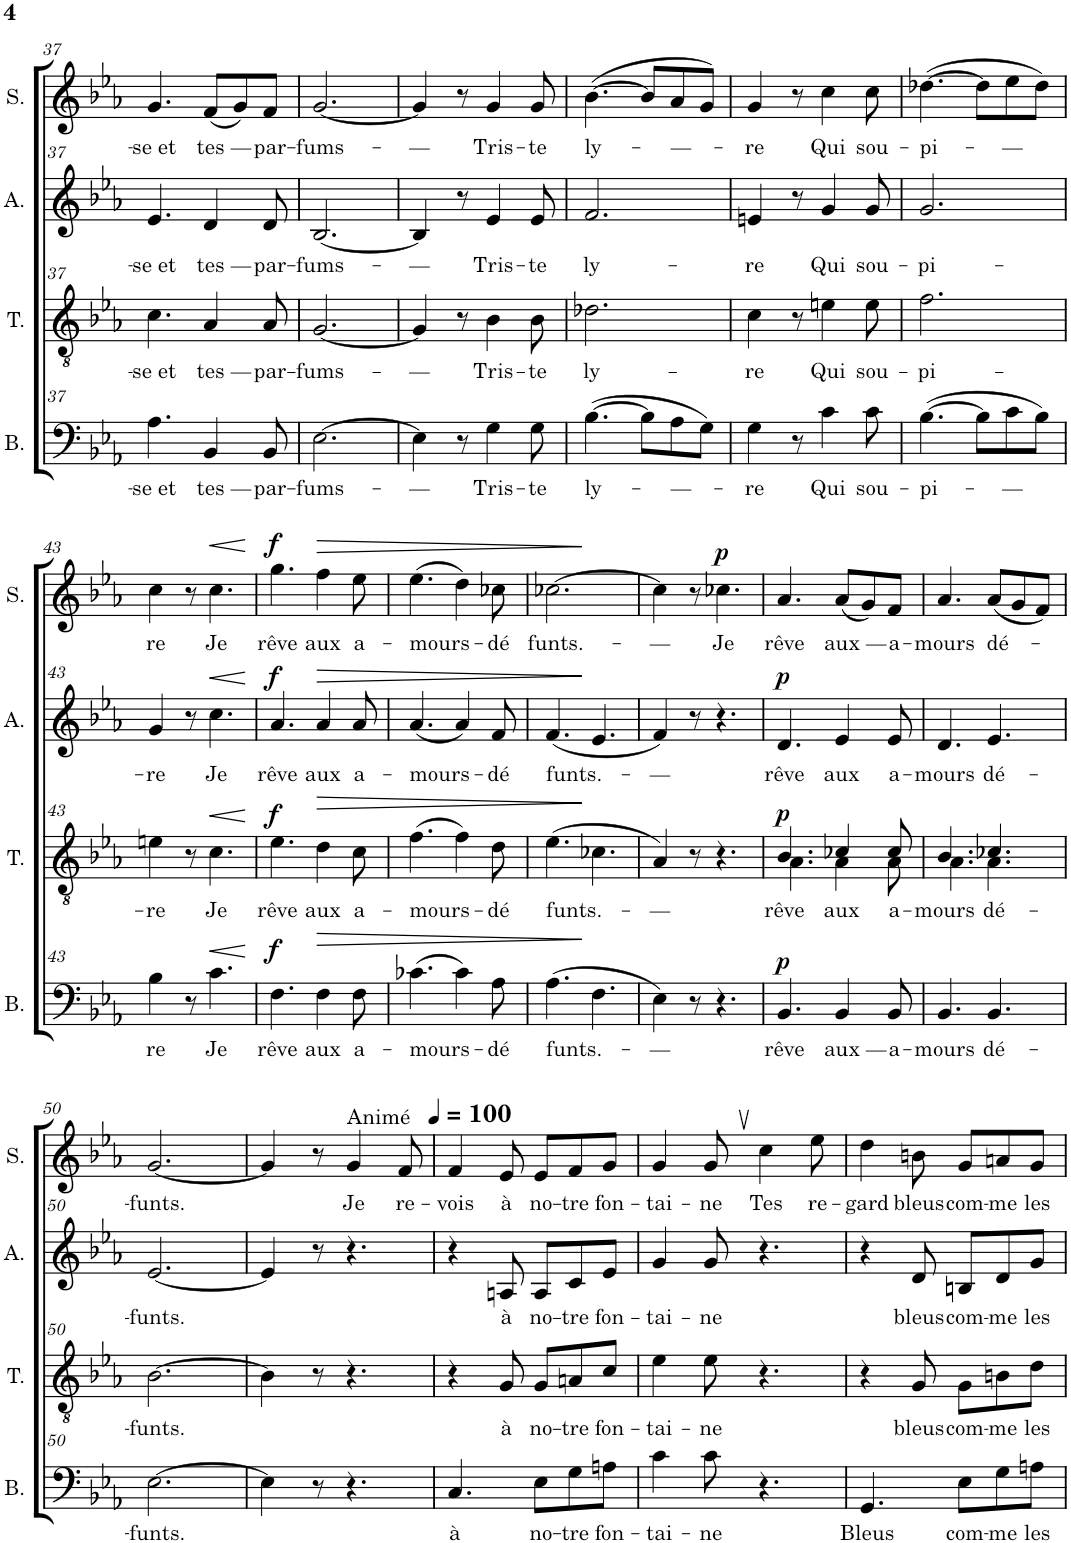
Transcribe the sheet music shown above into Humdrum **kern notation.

**kern	**text	**dynam	**kern	**text	**dynam	**kern	**text	**dynam	**kern	**text	**dynam
*part4	*part4	*part4	*part3	*part3	*part3	*part2	*part2	*part2	*part1	*part1	*part1
*staff4	*staff4	*staff4	*staff3	*staff3	*staff3	*staff2	*staff2	*staff2	*staff1	*staff1	*staff1
*I"Basse	*	*	*I"Ténor	*	*	*I"Alto	*	*	*I"Soprano	*	*
*I'B.	*	*	*I'T.	*	*	*I'A.	*	*	*I'S.	*	*
!!LO:PB:g=z
*clefF4	*	*	*clefGv2	*	*	*clefG2	*	*	*clefG2	*	*
*k[b-e-a-]	*	*	*k[b-e-a-]	*	*	*k[b-e-a-]	*	*	*k[b-e-a-]	*	*
*M6/8	*	*	*M6/8	*	*	*M6/8	*	*	*M6/8	*	*
=37	=37	=37	=37	=37	=37	=37	=37	=37	=37	=37	=37
!	!LO:LY:b	!	!	!LO:LY:b	!	!	!LO:LY:b	!	!	!LO:LY:b	!
4.A-\	-se et	.	4.c\	-se et	.	4.e-/	-se et	.	4.g/	-se et	.
!	!LO:LY:b	!	!	!LO:LY:b	!	!	!LO:LY:b	!	!	!LO:LY:b	!
4BB-/	tes —	.	4A-/	tes —	.	4d/	tes —	.	(8f/L	tes —	.
.	.	.	.	.	.	.	.	.	8g/)	.	.
!	!LO:LY:b	!	!	!LO:LY:b	!	!	!LO:LY:b	!	!	!LO:LY:b	!
8BB-/	par-	.	8A-/	par-	.	8d/	par-	.	8f/J	par-	.
=38	=38	=38	=38	=38	=38	=38	=38	=38	=38	=38	=38
!	!LO:LY:b	!	!	!LO:LY:b	!	!	!LO:LY:b	!	!	!LO:LY:b	!
[2.E-\	-fums-	.	[2.G/	-fums-	.	[2.B-/	-fums-	.	[2.g/	-fums-	.
=39	=39	=39	=39	=39	=39	=39	=39	=39	=39	=39	=39
!	!LO:LY:b	!	!	!LO:LY:b	!	!	!LO:LY:b	!	!	!LO:LY:b	!
4E-\]	-—	.	4G/]	-—	.	4B-/]	-—	.	4g/]	-—	.
8r	.	.	8r	.	.	8r	.	.	8r	.	.
!	!LO:LY:b	!	!	!LO:LY:b	!	!	!LO:LY:b	!	!	!LO:LY:b	!
4G\	Tris-	.	4B-\	Tris-	.	4e-/	Tris-	.	4g/	Tris-	.
!	!LO:LY:b	!	!	!LO:LY:b	!	!	!LO:LY:b	!	!	!LO:LY:b	!
8G\	-te	.	8B-\	-te	.	8e-/	-te	.	8g/	-te	.
=40	=40	=40	=40	=40	=40	=40	=40	=40	=40	=40	=40
!	!LO:LY:b	!	!	!LO:LY:b	!	!	!LO:LY:b	!	!	!LO:LY:b	!
([4.B-\	ly-	.	2.d-X\	ly-	.	2.f/	ly-	.	([4.b-\	ly-	.
8B-\L]	.	.	.	.	.	.	.	.	8b-/L]	.	.
!	!LO:LY:b	!	!	!	!	!	!	!	!	!LO:LY:b	!
8A-\	-—-	.	.	.	.	.	.	.	8a-/	-—-	.
8G\J)	.	.	.	.	.	.	.	.	8g/J)	.	.
=41	=41	=41	=41	=41	=41	=41	=41	=41	=41	=41	=41
!	!LO:LY:b	!	!	!LO:LY:b	!	!	!LO:LY:b	!	!	!LO:LY:b	!
4G\	-re	.	4c\	-re	.	4en/	-re	.	4g/	-re	.
8r	.	.	8r	.	.	8r	.	.	8r	.	.
!	!LO:LY:b	!	!	!LO:LY:b	!	!	!LO:LY:b	!	!	!LO:LY:b	!
4c\	Qui	.	4en\	Qui	.	4g/	Qui	.	4cc\	Qui	.
!	!LO:LY:b	!	!	!LO:LY:b	!	!	!LO:LY:b	!	!	!LO:LY:b	!
8c\	sou-	.	8e\	sou-	.	8g/	sou-	.	8cc\	sou-	.
=42	=42	=42	=42	=42	=42	=42	=42	=42	=42	=42	=42
!	!LO:LY:b	!	!	!LO:LY:b	!	!	!LO:LY:b	!	!	!LO:LY:b	!
([4.B-\	-pi-	.	2.f\	-pi-	.	2.g/	-pi-	.	([4.dd-X\	-pi-	.
8B-\L]	.	.	.	.	.	.	.	.	8dd-\L]	.	.
!	!LO:LY:b	!	!	!	!	!	!	!	!	!LO:LY:b	!
8c\	-—	.	.	.	.	.	.	.	8ee-\	-—	.
8B-\J)	.	.	.	.	.	.	.	.	8dd-\J)	.	.
!!LO:LB:g=z
=43	=43	=43	=43	=43	=43	=43	=43	=43	=43	=43	=43
!	!LO:LY:b	!	!	!LO:LY:b	!	!	!LO:LY:b	!	!	!LO:LY:b	!
4B-\	re	.	4en\	re	.	4g/	re	.	4cc\	re	.
8r	.	.	8r	.	.	8r	.	.	8r	.	.
!	!LO:LY:b	!LO:HP:b	!	!LO:LY:b	!LO:HP:b	!	!LO:LY:b	!LO:HP:b	!	!LO:LY:b	!LO:HP:b
4.c\	Je	<	4.c\	Je	<	4.cc\	Je	<	4.cc\	Je	<
.	.	[	.	.	[	.	.	[	.	.	[
=44	=44	=44	=44	=44	=44	=44	=44	=44	=44	=44	=44
!	!LO:LY:b	!LO:DY:a	!	!LO:LY:b	!LO:DY:a	!	!LO:LY:b	!LO:DY:a	!	!LO:LY:b	!LO:DY:a
4.F\	rêve	f	4.e-\	rêve	f	4.a-/	rêve	f	4.gg\	rêve	f
!	!LO:LY:b	!LO:HP:b	!	!LO:LY:b	!LO:HP:b	!	!LO:LY:b	!LO:HP:b	!	!LO:LY:b	!LO:HP:b
4F\	aux	>	4d\	aux	>	4a-/	aux	>	4ff\	aux	>
!	!LO:LY:b	!	!	!LO:LY:b	!	!	!LO:LY:b	!	!	!LO:LY:b	!
8F\	a-	.	8c\	a-	.	8a-/	a-	.	8ee-\	a-	.
=45	=45	=45	=45	=45	=45	=45	=45	=45	=45	=45	=45
!	!LO:LY:b	!	!	!LO:LY:b	!	!	!LO:LY:b	!	!	!LO:LY:b	!
(4.c-X\	-mours-	.	(4.f\	-mours-	.	(4.a-/	-mours-	.	(4.ee-\	-mours-	.
4c-\)	.	.	4f\)	.	.	4a-/)	.	.	4dd\)	.	.
!	!LO:LY:b	!	!	!LO:LY:b	!	!	!LO:LY:b	!	!	!LO:LY:b	!
8A-\	-dé	.	8d\	-dé	.	8f/	-dé	.	8cc-X\	-dé	.
=46	=46	=46	=46	=46	=46	=46	=46	=46	=46	=46	=46
!	!LO:LY:b	!	!	!LO:LY:b	!	!	!LO:LY:b	!	!	!LO:LY:b	!
(4.A-\	funts.-	.	(4.e-\	funts.-	.	(4.f/	funts.-	.	[2.cc-X\	funts.-	.
4.F\	.	]	4.c-X\	.	]	4.e-/	.	]	.	.	.
.	.	.	.	.	.	.	.	.	.	.	]
=47	=47	=47	=47	=47	=47	=47	=47	=47	=47	=47	=47
!	!LO:LY:b	!	!	!LO:LY:b	!	!	!LO:LY:b	!	!	!LO:LY:b	!
4E-\)	-—	.	4A-/)	-—	.	4f/)	-—	.	4cc-\]	-—	.
8r	.	.	8r	.	.	8r	.	.	8r	.	.
!	!	!	!	!	!	!	!	!	!	!LO:LY:b	!LO:DY:a
4.r	.	.	4.r	.	.	4.r	.	.	4.cc-X\	Je	p
=48	=48	=48	=48	=48	=48	=48	=48	=48	=48	=48	=48
!	!LO:LY:b	!LO:DY:a	!	!LO:LY:b	!LO:DY:a	!	!LO:LY:b	!LO:DY:a	!	!LO:LY:b	!
*	*	*	*^	*	*	*	*	*	*	*	*
4.BB-/	rêve	p	4.B-/	4.A-\	rêve	p	4.d/	rêve	p	4.a-/	rêve	.
!	!LO:LY:b	!	!	!	!LO:LY:b	!	!	!LO:LY:b	!	!	!LO:LY:b	!
4BB-/	aux —	.	4c-X/	4A-\	aux	.	4e-/	aux	.	(8a-/L	aux —	.
.	.	.	.	.	.	.	.	.	.	8g/)	.	.
!	!LO:LY:b	!	!	!	!LO:LY:b	!	!	!LO:LY:b	!	!	!LO:LY:b	!
8BB-/	a-	.	8c-/	8A-\	a-	.	8e-/	a-	.	8f/J	a-	.
=49	=49	=49	=49	=49	=49	=49	=49	=49	=49	=49	=49	=49
!	!LO:LY:b	!	!	!	!LO:LY:b	!	!	!LO:LY:b	!	!	!LO:LY:b	!
4.BB-/	-mours	.	4.B-/	4.A-\	-mours	.	4.d/	-mours	.	4.a-/	-mours	.
!	!LO:LY:b	!	!	!	!LO:LY:b	!	!	!LO:LY:b	!	!	!LO:LY:b	!
4.BB-/	dé-	.	4.c-X/	4.A-\	dé-	.	4.e-/	dé-	.	(8a-/L	dé-	.
.	.	.	.	.	.	.	.	.	.	8g/	.	.
.	.	.	.	.	.	.	.	.	.	8f/J)	.	.
*	*	*	*v	*v	*	*	*	*	*	*	*	*
!!LO:LB:g=z
=50	=50	=50	=50	=50	=50	=50	=50	=50	=50	=50	=50
!	!LO:LY:b	!	!	!LO:LY:b	!	!	!LO:LY:b	!	!	!LO:LY:b	!
[2.E-\	-funts.	.	[2.B-\	-funts.	.	[2.e-/	-funts.	.	[2.g/	-funts.	.
=51	=51	=51	=51	=51	=51	=51	=51	=51	=51	=51	=51
4E-\]	.	.	4B-\]	.	.	4e-/]	.	.	4g/]	.	.
8r	.	.	8r	.	.	8r	.	.	8r	.	.
*	*	*	*	*	*	*	*	*	*MM100	*	*
!	!	!	!	!	!	!	!	!	!LO:TX:a:t=Animé	!	!
!	!	!	!	!	!	!	!	!	!	!LO:LY:b	!
4.r	.	.	4.r	.	.	4.r	.	.	4g/	Je	.
!	!	!	!	!	!	!	!	!	!	!LO:LY:b	!
.	.	.	.	.	.	.	.	.	8f/	re-	.
=52	=52	=52	=52	=52	=52	=52	=52	=52	=52	=52	=52
!	!LO:LY:b	!	!	!	!	!	!	!	!	!LO:LY:b	!
4.C/	-à	.	4r	.	.	4r	.	.	4f/	-vois	.
!	!	!	!	!LO:LY:b	!	!	!LO:LY:b	!	!	!LO:LY:b	!
.	.	.	8G/	à	.	8An/	à	.	8e-/	à	.
!	!LO:LY:b	!	!	!LO:LY:b	!	!	!LO:LY:b	!	!	!LO:LY:b	!
8E-\L	no-	.	8G/L	no-	.	8A/L	no-	.	8e-/L	no-	.
!	!LO:LY:b	!	!	!LO:LY:b	!	!	!LO:LY:b	!	!	!LO:LY:b	!
8G\	-tre	.	8An/	-tre	.	8c/	-tre	.	8f/	-tre	.
!	!LO:LY:b	!	!	!LO:LY:b	!	!	!LO:LY:b	!	!	!LO:LY:b	!
8An\J	fon-	.	8c/J	fon-	.	8e-/J	fon-	.	8g/J	fon-	.
=53	=53	=53	=53	=53	=53	=53	=53	=53	=53	=53	=53
!	!LO:LY:b	!	!	!LO:LY:b	!	!	!LO:LY:b	!	!	!LO:LY:b	!
4c\	-tai-	.	4e-\	-tai-	.	4g/	-tai-	.	4g/	-tai-	.
!	!LO:LY:b	!	!	!LO:LY:b	!	!	!LO:LY:b	!	!	!LO:LY:b	!
8c\	-ne	.	8e-\	-ne	.	8g/	-ne	.	8g,/	-ne	.
!	!	!	!	!	!	!	!	!	!	!LO:LY:b	!
4.r	.	.	4.r	.	.	4.r	.	.	4cc\	Tes	.
!	!	!	!	!	!	!	!	!	!	!LO:LY:b	!
.	.	.	.	.	.	.	.	.	8ee-\	re-	.
=54	=54	=54	=54	=54	=54	=54	=54	=54	=54	=54	=54
!	!LO:LY:b	!	!	!	!	!	!	!	!	!LO:LY:b	!
4.GG/	-Bleus	.	4r	.	.	4r	.	.	4dd\	-gard	.
!	!	!	!	!LO:LY:b	!	!	!LO:LY:b	!	!	!LO:LY:b	!
.	.	.	8G/	bleus	.	8d/	bleus	.	8bn\	bleus	.
!	!LO:LY:b	!	!	!LO:LY:b	!	!	!LO:LY:b	!	!	!LO:LY:b	!
8E-\L	com-	.	8G\L	com-	.	8Bn/L	com-	.	8g/L	com-	.
!	!LO:LY:b	!	!	!LO:LY:b	!	!	!LO:LY:b	!	!	!LO:LY:b	!
8G\	-me	.	8Bn\	-me	.	8d/	-me	.	8an/	-me	.
!	!LO:LY:b	!	!	!LO:LY:b	!	!	!LO:LY:b	!	!	!LO:LY:b	!
8An\J	les	.	8d\J	les	.	8g/J	les	.	8g/J	les	.
=	=	=	=	=	=	=	=	=	=	=	=
*-	*-	*-	*-	*-	*-	*-	*-	*-	*-	*-	*-
